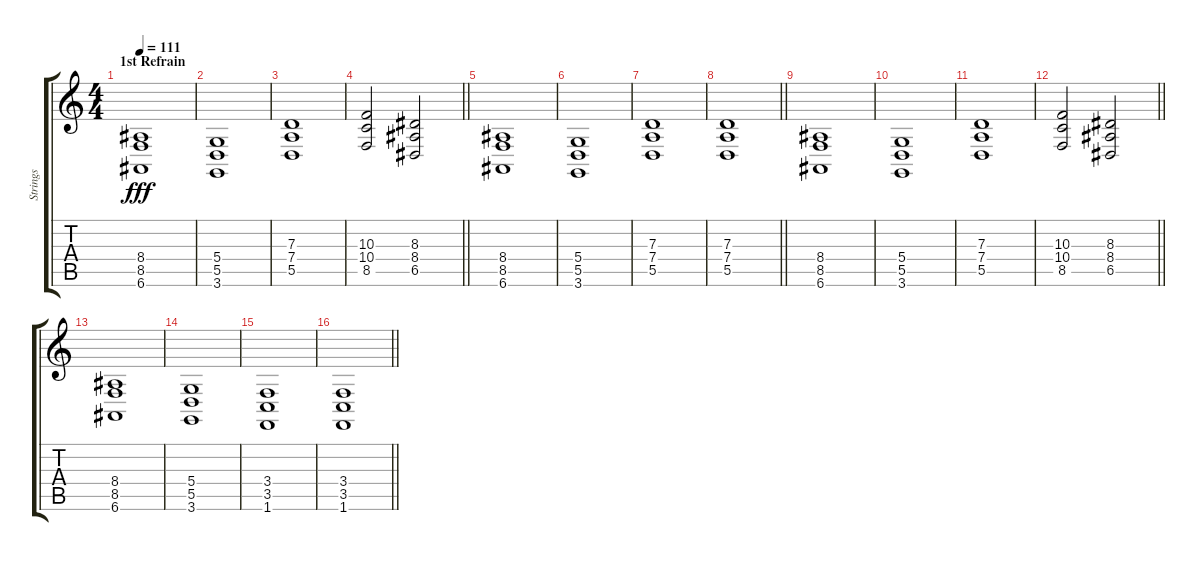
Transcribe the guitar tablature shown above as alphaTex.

\track ("Strings" "Strings") {instrument tremolostrings}
\staff {score tabs}
\tuning (E4 B3 G3 D3 A2 E2) {hide}
\ts (4 4)
\section ("" "1st Refrain")
\tempo 111
\clef g2
\ks c
(8.4 8.5 6.6).1{dy fff} |
(5.4 5.5 3.6).1 |
(7.3 7.4 5.5).1 |
\barLineRight lightlight
(10.3 10.4 8.5).2 (8.3 8.4 6.5).2 |
(8.4 8.5 6.6).1 |
(5.4 5.5 3.6).1 |
(7.3 7.4 5.5).1 |
\barLineRight lightlight
(7.3 7.4 5.5).1 |
(8.4 8.5 6.6).1 |
(5.4 5.5 3.6).1 |
(7.3 7.4 5.5).1 |
\barLineRight lightlight
(10.3 10.4 8.5).2 (8.3 8.4 6.5).2 |
(8.4 8.5 6.6).1 |
(5.4 5.5 3.6).1 |
(3.4 3.5 1.6).1 |
\barLineRight lightlight
(3.4 3.5 1.6).1
